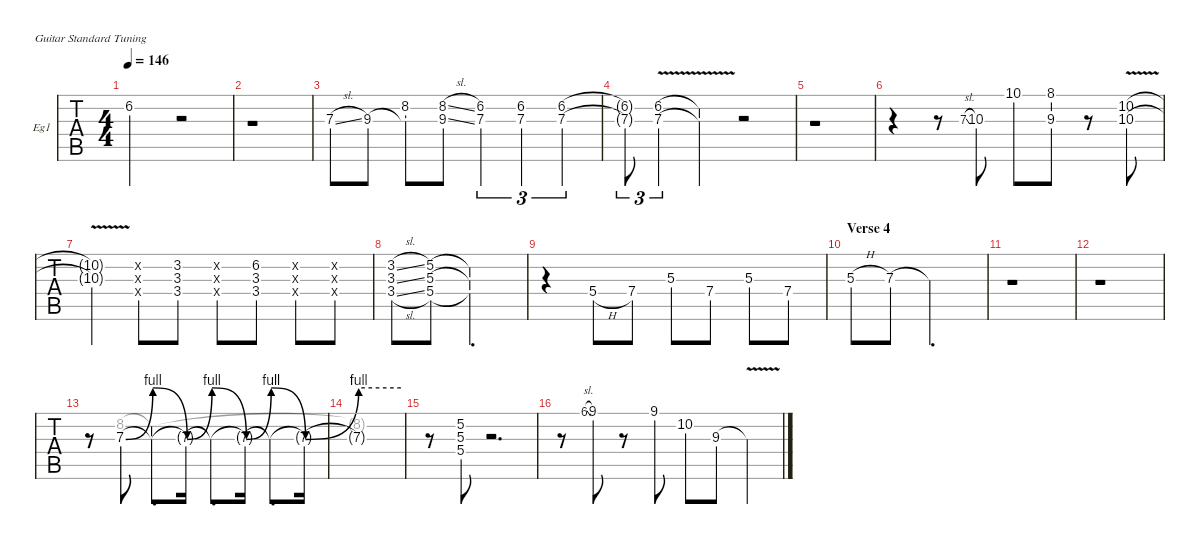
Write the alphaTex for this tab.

\hideDynamics
\bracketExtendMode nobrackets
\firstSystemTrackNameOrientation horizontal
\otherSystemsTrackNameOrientation horizontal
\track ("Mark - Strat" "Eg1") {instrument acousticguitarnylon}
\staff {tabs}
\tuning (E4 B3 G3 D3 A2 E2)
\voice
\ts (4 4)
\scale
0.947994
\tempo 146
\accidentals auto
\clef g2
\ottava regular
\simile none
\ks dminor
6.2{acc forcenatural}.2{dy p} r.2 |
\scale
1.11016 r.1 |
\scale
0.605147 7.3{sl acc forcenatural}.8{dy mp} 9.3{acc forcenatural}.8 (8.2{acc forcenatural} 9.3{t acc forcenatural}).8 (8.2{sl ac acc forcenatural} 9.3{sl ac acc forcenatural}).8 (6.2{acc forcenatural} 7.3{acc forcenatural}).4{tu (3 2)} (6.2{acc forcenatural} 7.3{acc forcenatural}).4{tu (3 2) dy mf} (6.2{acc forcenatural} 7.3{acc forcenatural}).4{tu (3 2)} |
\scale
1.58959 (6.2{t acc forcenatural} 7.3{t acc forcenatural}).8{tu (3 2)} (6.2{v acc forcenatural} 7.3{v acc forcenatural}).4{tu (3 2) dy mp} (7.3{v t acc forcenatural} 6.2{v t acc forcenatural}).4 r.2 |
\scale
0.805264 r.1 |
r.4 r.8 7.3{sl acc forcenatural}.8{gr dy p} 10.3{acc forcenatural}.8 10.1{ac st acc forcenatural}.8 (8.1{acc forcenatural} 9.3{acc forcenatural}).8 r.8 (10.2{v acc forcenatural} 10.3{v acc forcenatural}).8{dy pp} |
(10.3{v t acc forcenatural} 10.2{v t acc forcenatural}).4{dy p} (3.3{x acc b} 3.2{x acc forcenatural} 3.4{x acc forcenatural}).8{dy mp} (3.4{ac st acc forcenatural} 3.3{ac st acc b} 3.2{ac st acc forcenatural}).8 (3.3{x acc b} 3.2{x acc forcenatural} 3.4{x acc forcenatural}).8 (6.2{ac st acc forcenatural} 3.3{ac st acc b} 3.4{ac st acc forcenatural}).8 (3.2{x acc forcenatural} 3.3{x acc b} 3.4{x acc forcenatural}).8 (3.2{x acc forcenatural} 3.3{x acc b} 3.4{x acc forcenatural}).8 |
(3.4{sl acc forcenatural} 3.3{sl acc b} 3.2{sl acc forcenatural}).8 (5.4{acc forcenatural} 5.3{acc forcenatural} 5.2{acc forcenatural}).8 (5.4{t acc forcenatural} 5.3{t acc forcenatural} 5.2{t acc forcenatural}).2{d} |
r.4 5.4{h acc forcenatural}.8{dy mf} 7.4{acc forcenatural}.8 5.3{acc forcenatural}.8 7.4{acc forcenatural}.8 5.3{acc forcenatural}.8 7.4{acc forcenatural}.8 |
\section ("" "Verse 4")
5.3{h acc forcenatural}.8{dy p} 7.3{acc forcenatural}.8 7.3{t acc forcenatural}.2{d} |
r.1 |
r.1 |
r.8 7.3{be (bend 0 0 15 4) acc forcenatural}.8{dy f} 7.3{be (release 0 4 15 0) t}.8{d} 7.3{be (bend 0 0 15 4) t acc forcenatural}.16 7.3{be (release 0 4 15 0) t}.8{d} 7.3{be (bend 0 0 15 4) t acc forcenatural}.16 7.3{be (release 0 4 15 0) t}.8{d} 7.3{be (bend 0 0 15 4) t acc forcenatural}.16 |
7.3{be (hold 0 4 60 4) t}.1 |
\scale
1.01409 r.8 (5.3{st acc forcenatural} 5.2{st acc forcenatural} 5.4{st acc forcenatural}).8 r.2{d} |
\scale
0.937308 r.8 6.1{sl acc b}.8{gr onbeat} 9.1{st acc b}.8 r.8 9.1{acc b}.8{dy p} 10.2{acc forcenatural}.8 9.3{acc forcenatural}.8 9.3{v t acc forcenatural}.4
\voice
\clef g2
\ottava regular
\simile none
\ks dminor
|
|
|
|
|
|
|
|
|
|
|
|
r.8 8.2{acc forcenatural}.8 8.2{t acc forcenatural}.2{d} |
8.2{t acc forcenatural}.1 |
|
